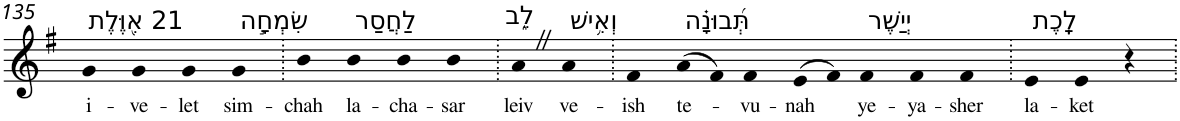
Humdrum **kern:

**kern	**text
*part1	*part1
*staff1	*staff1
*I"Piano	*
*I'Pno	*
!!LO:PB:g=z
*clefG2	*
*k[f#]	*
*G:	*
=135	=135
!LO:TX:a:t=21 אִ֭וֶּלֶת	!
!	!LO:LY:b
4g	i-
!	!LO:LY:b
4g	-ve-
!	!LO:LY:b
4g	-let
!LO:TX:a:t=שִׂמְחָ֣ה	!
!	!LO:LY:b
4g	sim-
=136.	=136.
!	!LO:LY:b
4b	-chah
!LO:TX:a:t=לַחֲסַר	!
!	!LO:LY:b
4b	la-
!	!LO:LY:b
4b	-cha-
!	!LO:LY:b
4b	-sar
=137.	=137.
!LO:TX:a:t=לֵ֑ב	!
!	!LO:LY:b
4aZ	leiv
!LO:TX:a:t=וְאִ֥ישׁ	!
!	!LO:LY:b
4a	ve-
=138.	=138.
!	!LO:LY:b
4f#	-ish
!LO:TX:a:t=תְּ֝בוּנָ֗ה	!
!	!LO:LY:b
(>8a	te-
8f#)	.
!	!LO:LY:b
4f#	-vu-
!	!LO:LY:b
(>8e	-nah
8f#)	.
!LO:TX:a:t=יְיַשֶׁר	!
!	!LO:LY:b
4f#	ye-
!	!LO:LY:b
4f#	-ya-
!	!LO:LY:b
4f#	-sher
=139.	=139.
!LO:TX:a:t=לָֽכֶת	!
!	!LO:LY:b
4e	la-
!	!LO:LY:b
4e	-ket
4r	.
=.	=.
*-	*-
